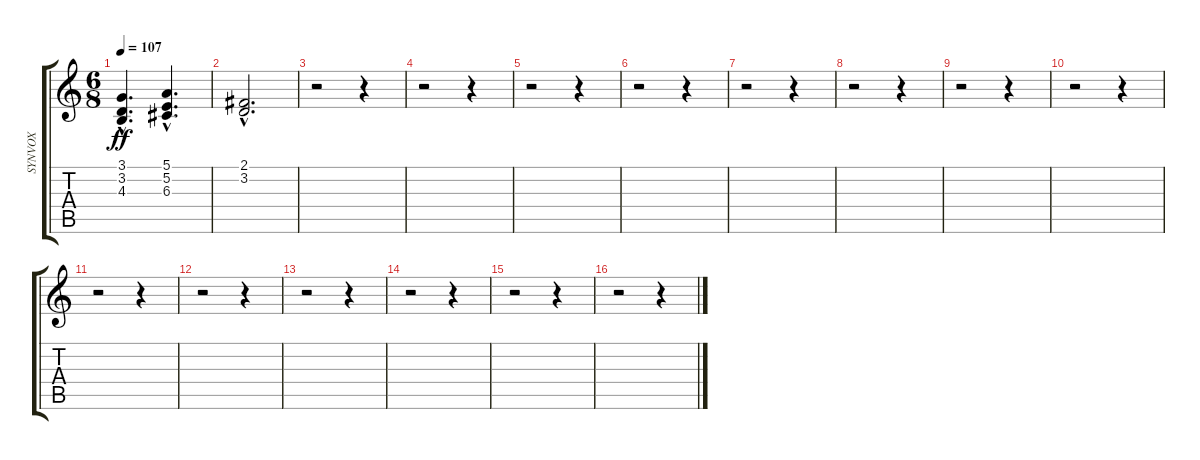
\track ("SYNVOX" "SYNVOX") {instrument synthvoice}
\staff {score tabs}
\tuning (E4 B3 G3 D3 A2 E2) {hide}
\ts (6 8)
\tempo 107
\clef g2
\ks c
(3.1{hac} 3.2{hac} 4.3{hac}).4{d dy ff} (5.1 5.2{hac} 6.3{hac}).4{d} |
(2.1{hac} 3.2{hac}).2{d} |
r.2 r.4 |
r.2 r.4 |
r.2 r.4 |
r.2 r.4 |
r.2 r.4 |
r.2 r.4 |
r.2 r.4 |
r.2 r.4 |
r.2 r.4 |
r.2 r.4 |
r.2 r.4 |
r.2 r.4 |
r.2 r.4 |
r.2 r.4
